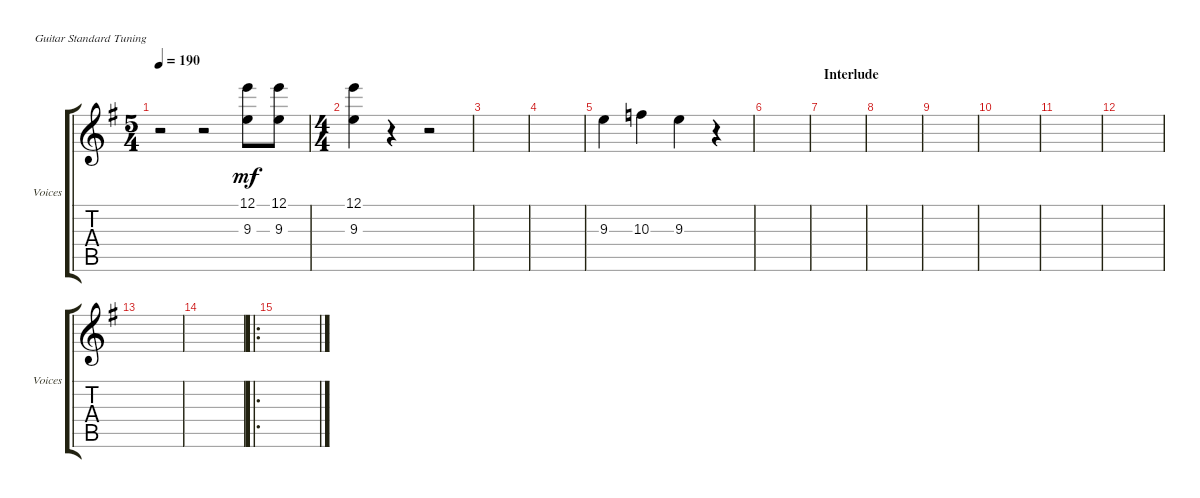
\defaultSystemsLayout 4
\bracketExtendMode groupsimilarinstruments
\useSystemSignSeparator
\singleTrackTrackNamePolicy allsystems
\multiTrackTrackNamePolicy allsystems
\firstSystemTrackNameOrientation horizontal
\otherSystemsTrackNameOrientation horizontal
\track ("Voices" "Voices") {instrument acousticguitarsteel}
\staff {score tabs}
\tuning (E4 B3 G3 D3 A2 E2)
\ts (5 4)
\tempo 190
\clef g2
\ks eminor
r.2{dy mf} r.2 (9.3 12.1).8 (12.1 9.3).8 |
\ts (4 4)
(9.3 12.1).4 r.4 r.2 |
|
|
9.3.4 10.3.4 9.3.4 r.4 |
|
\section ("" "Interlude")
|
|
|
|
|
|
|
|
\ro
